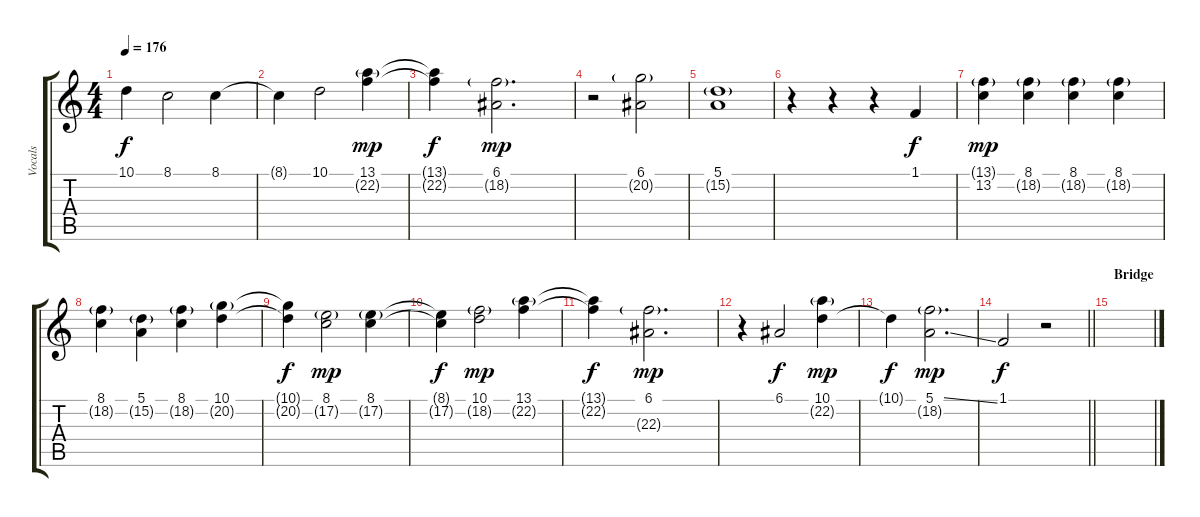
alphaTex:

\track ("Vocals" "Vocals") {instrument lead6voice}
\staff {score tabs}
\tuning (E4 B3 G3 D3 A2 E2) {hide}
\ts (4 4)
\tempo 176
\clef g2
\ks c
10.1{t}.4{dy f} 8.1.2 8.1.4 |
8.1{t}.4 10.1.2 (13.1 22.2{g}).4{dy mp} |
(13.1{t} 22.2{t}).4{dy f} (6.1 18.2{g}).2{d dy mp} |
r.2 (6.1 20.2{g}).2 |
(5.1 15.2{g}).1 |
r.4 r.4 r.4 1.1.4{dy f} |
(13.1{g} 13.2).4{dy mp} (8.1 18.2{g}).4 (8.1 18.2{g}).4 (8.1 18.2{g}).4 |
(8.1 18.2{g}).4 (5.1 15.2{g}).4 (8.1 18.2{g}).4 (10.1 20.2{g}).4 |
(10.1{t} 20.2{t}).4{dy f} (8.1 17.2{g}).2{dy mp} (8.1 17.2{g}).4 |
(8.1{t} 17.2{t}).4{dy f} (10.1 18.2{g}).2{dy mp} (13.1 22.2{g}).4 |
(13.1{t} 22.2{t}).4{dy f} (6.1 22.3{g}).2{d dy mp} |
r.4 6.1.2{dy f} (10.1 22.2{g}).4{dy mp} |
10.1{t}.4{dy f} (5.1{ss} 18.2{g}).2{d dy mp} |
\barLineRight lightlight
1.1.2{dy f} r.2 |
\section ("" "Bridge")
